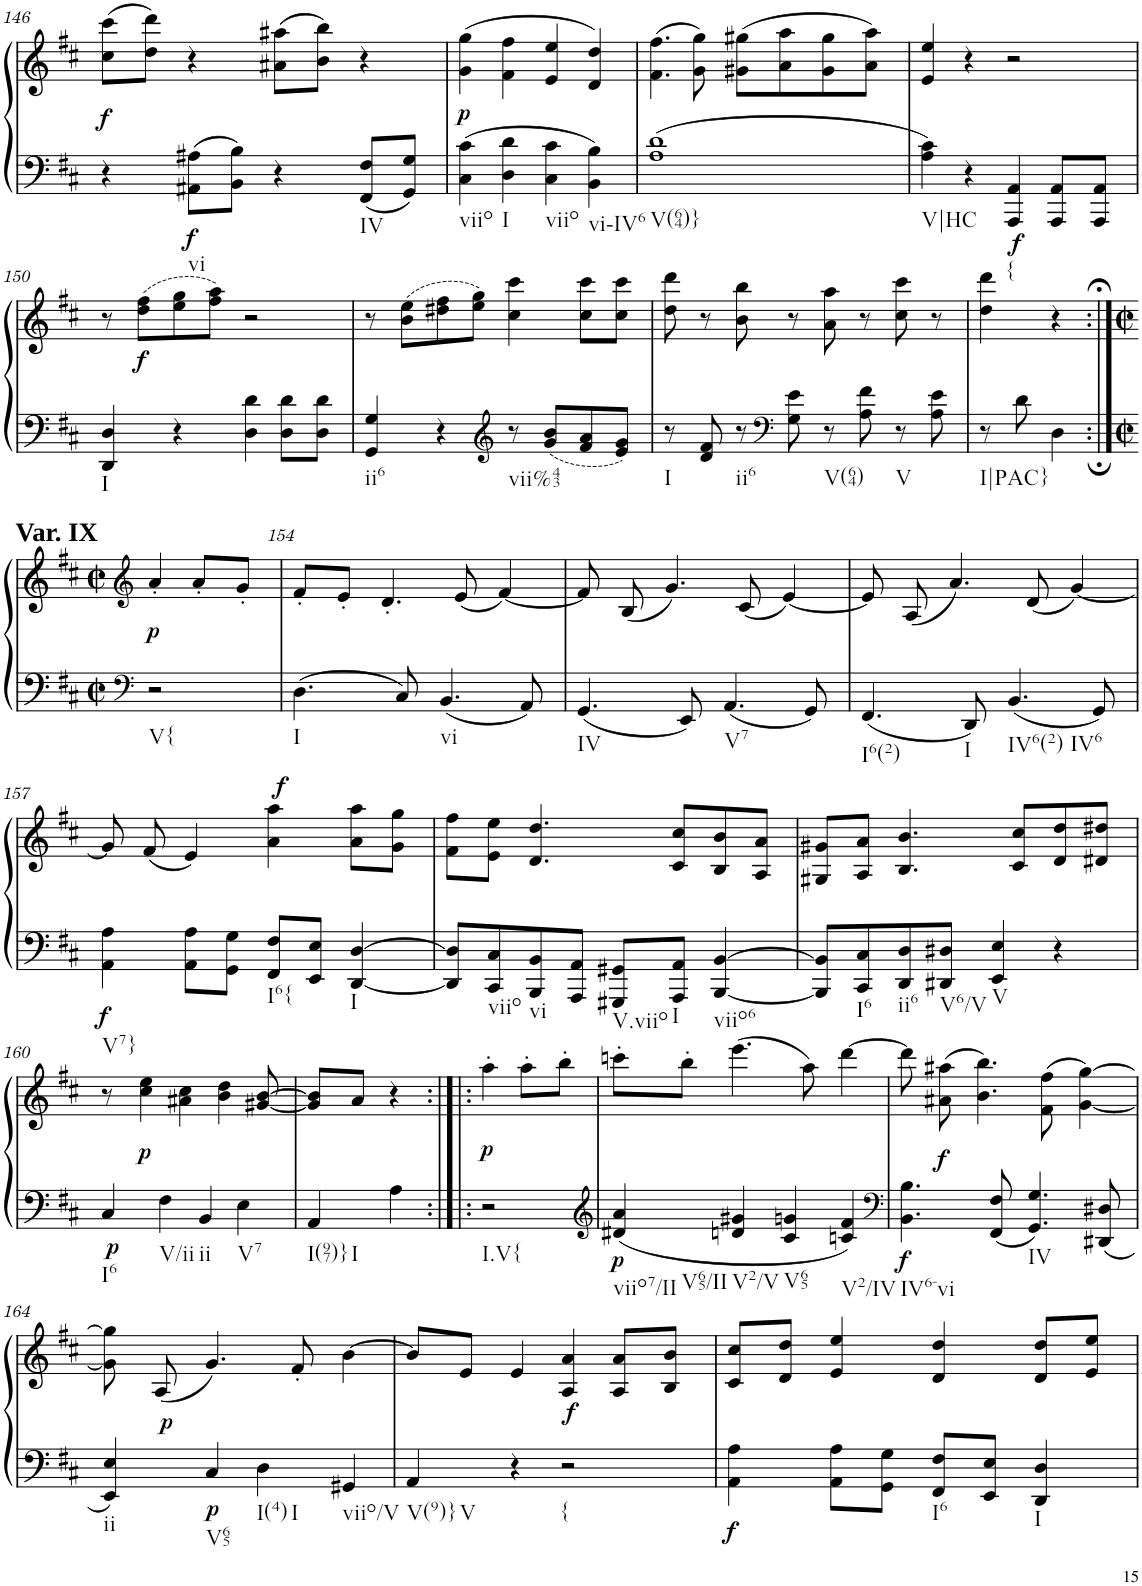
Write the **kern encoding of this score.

**kern	**kern	**dynam
*part1	*part1	*part1
*staff2	*staff1	*staff1/2
*I"unbenannt2	*	*
!!LO:PB:g=z
*clefF4	*clefG2	*
*k[f#c#]	*k[f#c#]	*
*M2/2	*M2/2	*
*met(c|)	*met(c|)	*
=146	=146	=146
!	!	!LO:DY:b
4r	(8cc#\ 8ccc#\L	f
.	8dd\ 8ddd\J)	.
!LO:TX:b:t=vi	!	!
!	!	!LO:DY:b=2
8AA#X\ 8A#X\L	4r	f
8BB\ 8B\J	.	.
4r	(8a#X\ 8aa#X\L	.
.	8b\ 8bb\J)	.
!LO:TX:b:t=IV	!	!
8FF#/ 8F#/L	4r	.
8GG/ 8G/J	.	.
=147	=147	=147
!LO:TX:b:t=viio	!	!
!	!	!LO:DY:b
4C#\ 4c#\	(4g\ 4gg\	p
!LO:TX:b:t=I	!	!
4D\ 4d\	4f#\ 4ff#\	.
!LO:TX:b:t=viio	!	!
4C#\ 4c#\	4e/ 4ee/	.
!LO:TX:b:t=vi-IV6	!	!
4BB\ 4B\	4d/ 4dd/)	.
=148	=148	=148
*^	*	*
!LO:TX:b:t=V(64)}	!	!	!
1d	1A	(4.f#\ 4.ff#\	.
.	.	8g\ 8gg\)	.
.	.	(8g#X\ 8gg#X\L	.
.	.	8a\ 8aa\	.
.	.	8g#\ 8gg#\	.
.	.	8a\ 8aa\J)	.
*v	*v	*	*
=149	=149	=149
!LO:TX:b:t=V|HC	!	!
4A\ 4c#\	4e/ 4ee/	.
4r	4r	.
!LO:TX:b:t={	!	!
!	!	!LO:DY:b=2
4AAA/ 4AA/	2r	f
8AAA/ 8AA/L	.	.
8AAA/ 8AA/J	.	.
!!LO:LB:g=z
=150	=150	=150
!LO:TX:b:t=I	!	!
4DD/ 4D/	8r	.
!	!	!LO:DY:b
.	(8dd\ 8ff#\L	f
4r	8ee\ 8gg\	.
.	8ff#\ 8aa\J)	.
4D\ 4d\	2r	.
8D\ 8d\L	.	.
8D\ 8d\J	.	.
=151	=151	=151
!LO:TX:b:t=ii6	!	!
4GG/ 4G/	8r	.
.	(8b\ 8ee\L	.
4r	8dd#X\ 8ff#\	.
.	8ee\ 8gg\J)	.
*clefG2	*	*
!LO:TX:b:t=vii%43	!	!
8r	4cc#\ 4ccc#\	.
8g/ 8b/L	.	.
8f#/ 8a/	8cc#\ 8ccc#\L	.
8e/ 8g/J	8cc#\ 8ccc#\J	.
=152	=152	=152
!LO:TX:b:t=I	!	!
8r	8dd\ 8ddd\	.
8d/ 8f#/	8r	.
!LO:TX:b:t=ii6	!	!
8r	8b\ 8bb\	.
*clefF4	*	*
8G\ 8e\	8r	.
!LO:TX:b:t=V(64)	!	!
8r	8a\ 8aa\	.
8A\ 8f#\	8r	.
!LO:TX:b:t=V	!	!
8r	8cc#\ 8ccc#\	.
8A\ 8e\	8r	.
=153	=153	=153
!LO:TX:b:t=I|PAC}	!	!
8r	4dd\ 4ddd\	.
8d\	.	.
4D\	4r	.
!!LO:LB:g=z
=153X18:|!	=153X18:|!	=153X18:|!
*clefF4	*clefG2	*
*M2/2	*M2/2	*
*met(c|)	*met(c|)	*
!	!LO:TX:a:B:t=Var. IX	!
!LO:TX:b:t=V{	!	!
!	!	!LO:DY:b
2r	4a'/	p
.	8a'/L	.
.	8g'/J	.
=154	=154	=154
!LO:TX:b:t=I	!	!
4.D\	8f#'/L	.
.	8e'/J	.
.	4.d'/	.
8C#/	.	.
!LO:TX:b:t=vi	!	!
4.BB/	.	.
.	(8e/	.
.	[4f#/)	.
8AA/	.	.
=155	=155	=155
!LO:TX:b:t=IV	!	!
4.GG/	8f#/]	.
.	(8B/	.
.	4.g/)	.
8EE/	.	.
!LO:TX:b:t=V7	!	!
4.AA/	.	.
.	(8c#/	.
.	[4e/)	.
8GG/	.	.
=156	=156	=156
!LO:TX:b:t=I6(2)	!	!
4.FF#/	8e/]	.
.	(8A/	.
.	4.a/)	.
!LO:TX:b:t=I	!	!
8DD/	.	.
!LO:TX:b:t=IV6(2)	!	!
!LO:TX:b:t=IV6	!	!
4.BB/	.	.
.	(8d/	.
.	[4g/)	.
8GG/	.	.
!!LO:LB:g=z
=157	=157	=157
!LO:TX:b:t=V7}	!	!
!	!	!LO:DY:b=2
4AA\ 4A\	8g/]	f
.	(8f#/	.
8AA\ 8A\L	4e/)	.
8GG\ 8G\J	.	.
!LO:TX:b:t=I6{	!	!
!	!	!LO:DY:a
8FF#/ 8F#/L	4a\ 4aa\	f
8EE/ 8E/J	.	.
!LO:TX:b:t=I	!	!
[4DD/ [4D/	8a\ 8aa\L	.
.	8g\ 8gg\J	.
=158	=158	=158
8DD/] 8D/]L	8f#\ 8ff#\L	.
!LO:TX:b:t=viio	!	!
8CC#/ 8C#/	8e\ 8ee\J	.
!LO:TX:b:t=vi	!	!
8BBB/ 8BB/	4.d/ 4.dd/	.
8AAA/ 8AA/J	.	.
!LO:TX:b:t=V.viio	!	!
8GGG#X/ 8GG#X/L	.	.
!LO:TX:b:t=I	!	!
8AAA/ 8AA/J	8c#/ 8cc#/L	.
!LO:TX:b:t=viio6	!	!
[4BBB/ [4BB/	8B/ 8b/	.
.	8A/ 8a/J	.
=159	=159	=159
8BBB/] 8BB/]L	8G#X/ 8g#X/L	.
!LO:TX:b:t=I6	!	!
8CC#/ 8C#/	8A/ 8a/J	.
!LO:TX:b:t=ii6	!	!
8DD/ 8D/	4.B/ 4.b/	.
!LO:TX:b:t=V6/V	!	!
8DD#X/ 8D#X/J	.	.
!LO:TX:b:t=V	!	!
4EE/ 4E/	.	.
.	8c#/ 8cc#/L	.
4r	8d/ 8dd/	.
.	8d#X/ 8dd#X/J	.
!!LO:LB:g=z
=160	=160	=160
!LO:TX:b:t=I6	!	!
!	!	!LO:DY:b=2
4C#/	8r	p
!	!	!LO:DY:b
.	4cc#\ 4ee\	p
!LO:TX:b:t=V/ii	!	!
4F#\	.	.
.	4a#X\ 4cc#\	.
!LO:TX:b:t=ii	!	!
4BB/	.	.
.	4b\ 4dd\	.
!LO:TX:b:t=V7	!	!
4E\	.	.
.	[8g#X/ [8b/	.
=161	=161	=161
!LO:TX:b:t=I(97)}	!	!
!LO:TX:b:t=I	!	!
4AA/	8g#/] 8b/]L	.
.	8a/J	.
4A\	4r	.
=161X19:|!|:	=161X19:|!|:	=161X19:|!|:
!LO:TX:b:t=I.V{	!	!
!	!	!LO:DY:b
2r	4aa'\	p
.	8aa'\L	.
.	8bb'\J	.
=162	=162	=162
*clefG2	*	*
!LO:TX:b:t=viio7/II	!	!
!LO:TX:b:t=V65/II	!	!
!	!	!LO:DY:b=2
4d#X/ 4a/	8cccn'\L	p
.	8bb'\J	.
!LO:TX:b:t=V2/V	!	!
4dn/ 4g#X/	(4.eee\	.
!LO:TX:b:t=V65	!	!
4c#/ 4gn/	.	.
.	8aa\)	.
!LO:TX:b:t=V2/IV	!	!
4cn/ 4f#/	[4ddd\	.
=163	=163	=163
*clefF4	*	*
!LO:TX:b:t=IV6-vi	!	!
!	!	!LO:DY:b=2
4.BB\ 4.B\	8ddd\]	f
!	!	!LO:DY:b
.	(8a#X\ 8aa#X\	f
.	4.b\ 4.bb\)	.
8FF#/ 8F#/	.	.
!LO:TX:b:t=IV	!	!
4.GG/ 4.G/	.	.
.	(8f#\ 8ff#\	.
.	[4g\ [4gg\)	.
8DD#X/ 8D#X/	.	.
!!LO:LB:g=z
=164	=164	=164
!LO:TX:b:t=ii	!	!
4EE/ 4E/	8g\] 8gg\]	.
.	(8A/	.
!LO:TX:b:t=V65	!	!
!	!	!LO:DY:a=2
!	!	!LO:DY:n=1:b=2
4C#/	4.g/)	p p
!LO:TX:b:t=I(4)	!	!
!LO:TX:b:t=I	!	!
4D\	.	.
.	8f#'/	.
!LO:TX:b:t=viio/V	!	!
4GG#X/	[4b\	.
=165	=165	=165
!LO:TX:b:t=V(9)}	!	!
!LO:TX:b:t=V	!	!
4AA/	8b/L]	.
.	8e/J	.
4r	4e/	.
!LO:TX:b:t={	!	!
!	!	!LO:DY:b
2r	4A/ 4a/	f
.	8A/ 8a/L	.
.	8B/ 8b/J	.
=166	=166	=166
!	!	!LO:DY:b=2
4AA\ 4A\	8c#/ 8cc#/L	f
.	8d/ 8dd/J	.
8AA\ 8A\L	4e/ 4ee/	.
8GG\ 8G\J	.	.
!LO:TX:b:t=I6	!	!
8FF#/ 8F#/L	4d/ 4dd/	.
8EE/ 8E/J	.	.
!LO:TX:b:t=I	!	!
4DD/ 4D/	8d/ 8dd/L	.
.	8e/ 8ee/J	.
=	=	=
*-	*-	*-
